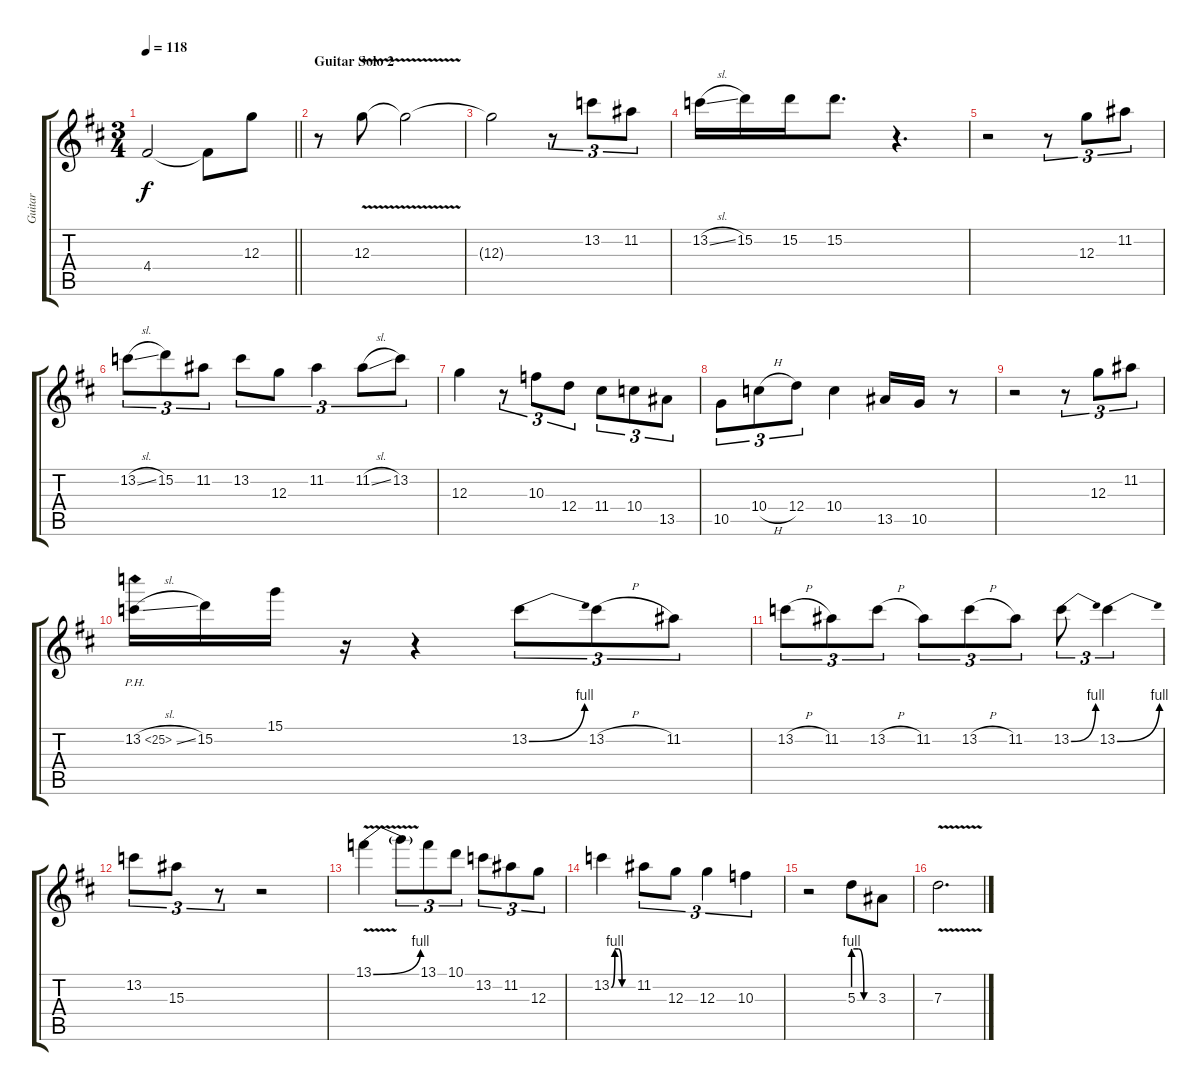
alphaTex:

\track ("Guitar" "Guitar") {instrument electricguitarclean}
\staff {score tabs}
\tuning (E4 B3 G3 D3 A2 E2) {hide}
\ts (3 4)
\tempo 118
\clef g2
\barLineRight lightlight
\ks d
4.4{t}.2{dy f} 4.4{t}.8 12.3.8 |
\section ("" "Guitar Solo 2")
r.8 12.3{v}.8 12.3{t}.2 |
12.3{t}.2 r.8{tu (3 2)} 13.2.8{tu (3 2)} 11.2.8{tu (3 2)} |
13.2{sl}.16 15.2.16 15.2.16 15.2.8{d} r.4{d} |
r.2 r.8{tu (3 2)} 12.3.8{tu (3 2)} 11.2.8{tu (3 2)} |
13.2{sl}.8{tu (3 2)} 15.2.8{tu (3 2)} 11.2.8{tu (3 2)} 13.2.8{tu (3 2)} 12.3.8{tu (3 2)} 11.2.4{tu (3 2)} 11.2{sl}.8{tu (3 2)} 13.2.8{tu (3 2)} |
12.3.4 r.8{tu (3 2)} 10.3.8{tu (3 2)} 12.4.8{tu (3 2)} 11.4.8{tu (3 2)} 10.4.8{tu (3 2)} 13.5.8{tu (3 2)} |
10.5.8{tu (3 2)} 10.4{h}.8{tu (3 2)} 12.4.8{tu (3 2)} 10.4.4 13.5.16 10.5.16 r.8 |
r.2 r.8{tu (3 2)} 12.3.8{tu (3 2)} 11.2.8{tu (3 2)} |
13.2{ph 12 sl}.16 15.2.16 15.1.16 r.16 r.4 13.2{be (bend 0 0 60 4)}.8{tu (3 2)} 13.2{h}.8{tu (3 2)} 11.2.8{tu (3 2)} |
13.2{h}.8{tu (3 2)} 11.2.8{tu (3 2)} 13.2{h}.8{tu (3 2)} 11.2.8{tu (3 2)} 13.2{h}.8{tu (3 2)} 11.2.8{tu (3 2)} 13.2{be (bend 0 0 60 4)}.8{tu (3 2)} 13.2{be (bend 0 0 60 4)}.4{tu (3 2)} |
13.2.8{tu (3 2)} 15.3.8{tu (3 2)} r.8{tu (3 2)} r.2 |
13.1{be (bend 0 0 60 4) v}.4 13.1{t}.8{tu (3 2)} 13.1.8{tu (3 2)} 10.1.8{tu (3 2)} 13.2.8{tu (3 2)} 11.2.8{tu (3 2)} 12.3.8{tu (3 2)} |
13.2{be (custom 0 0 10 4 20 4 30 0 60 0)}.4 11.2.8{tu (3 2)} 12.3.8{tu (3 2)} 12.3.4{tu (3 2)} 10.3.4{tu (3 2)} |
r.2 5.3{be (custom 0 4 15 4 30 0 60 0)}.8 3.3.8 |
7.3{v}.2{d}
